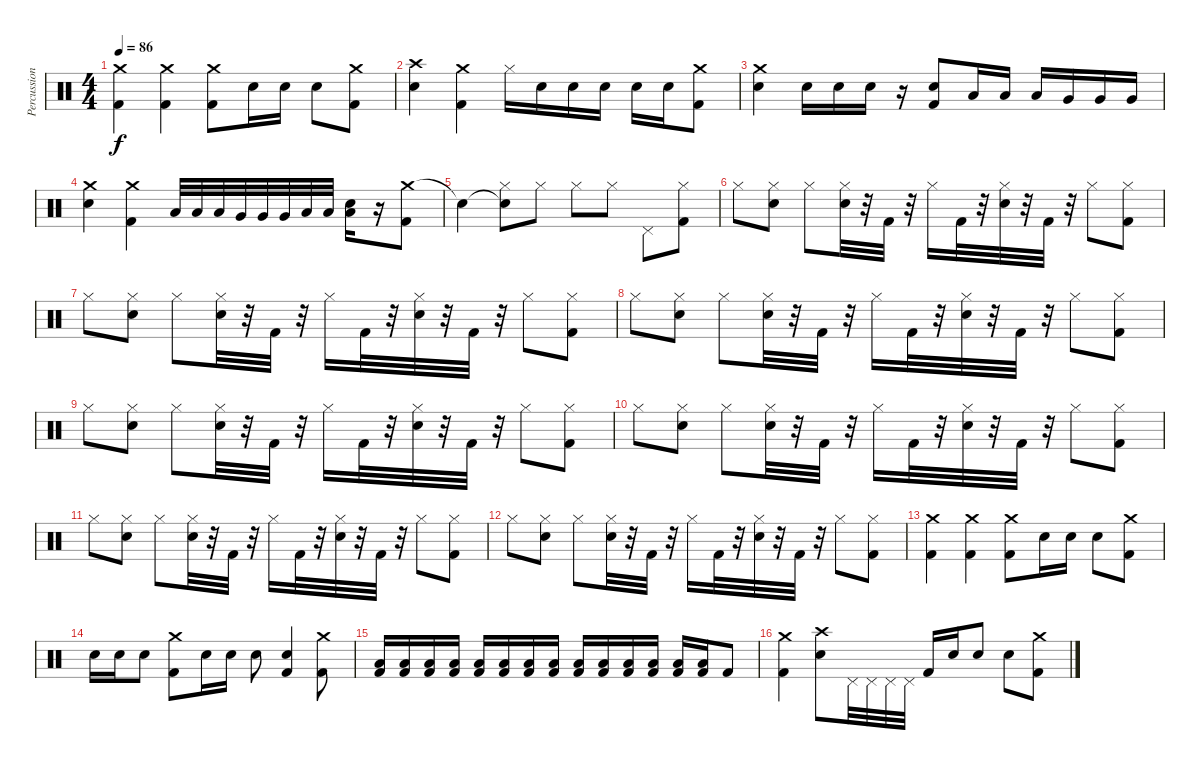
\track ("Percussions" "Percussion") {instrument percussion}
\staff {score}
\articulation defaults
\ts (4 4)
\tempo 86
\clef neutral
\ks c
("Crash medium (hit)" "Kick (hit) 2").4{dy f} ("Crash medium (hit)" "Kick (hit) 2").4 ("Crash medium (hit)" "Kick (hit) 2").8 "Snare (hit) 2".16 "Snare (hit) 2".16 "Snare (hit) 2".8 ("Crash medium (hit)" "Kick (hit) 2").8 |
("Crash high (hit)" "Snare (hit) 2").4 ("Crash medium (hit)" "Kick (hit) 2").4 "Hi-Hat (closed)".16 "Snare (hit) 2".16 "Snare (hit) 2".16 "Snare (hit) 2".16 "Snare (hit) 2".16 "Snare (hit) 2".16 ("Crash medium (hit)" "Kick (hit) 2").8 |
("Crash medium (hit)" "Snare (hit) 2").4 "Snare (hit) 2".16 "Snare (hit) 2".16 "Snare (hit) 2".16 r.16 ("Kick (hit) 2" "Snare (hit) 2").8 "Low Floor Tom (hit)".16 "Low Floor Tom (hit)".16 "Low Floor Tom (hit)".16 "Very Low Tom (hit)".16 "Very Low Tom (hit)".16 "Very Low Tom (hit)".16 |
("Crash medium (hit)" "Snare (hit) 2").4 ("Crash medium (hit)" "Kick (hit) 2").4 "Low Tom (hit)".32 "Low Tom (hit)".32 "Low Tom (hit)".32 "Very Low Tom (hit)".32 "Very Low Tom (hit)".32 "Very Low Tom (hit)".32 "Low Floor Tom (hit)".32 "Low Floor Tom (hit)".32 ("Snare (hit) 2" "Low Floor Tom (hit)").16 r.16 ("Crash medium (hit)" "Kick (hit) 2").8 |
"Snare (hit)"{t}.4{volume 11} ("Snare (hit)"{t} "Hi-Hat (closed)").8 "Hi-Hat (closed)".8 "Hi-Hat (closed)".8 "Hi-Hat (closed)".8 "Pedal Hi-Hat (hit)".8 ("Hi-Hat (closed)" "Kick (hit) 2").8 |
"Hi-Hat (closed)".8 ("Hi-Hat (closed)" "Snare (hit) 2").8 "Hi-Hat (closed)".8 ("Hi-Hat (closed)" "Snare (hit) 2").32 r.32 "Kick (hit) 2".32 r.32 "Hi-Hat (closed)".16 "Kick (hit) 2".32 r.32 ("Hi-Hat (closed)" "Snare (hit) 2").32 r.32 "Kick (hit) 2".32 r.32 "Hi-Hat (closed)".8 ("Hi-Hat (closed)" "Kick (hit) 2").8 |
"Hi-Hat (closed)".8 ("Hi-Hat (closed)" "Snare (hit) 2").8 "Hi-Hat (closed)".8 ("Hi-Hat (closed)" "Snare (hit) 2").32 r.32 "Kick (hit) 2".32 r.32 "Hi-Hat (closed)".16 "Kick (hit) 2".32 r.32 ("Hi-Hat (closed)" "Snare (hit) 2").32 r.32 "Kick (hit) 2".32 r.32 "Hi-Hat (closed)".8 ("Hi-Hat (closed)" "Kick (hit) 2").8 |
"Hi-Hat (closed)".8 ("Hi-Hat (closed)" "Snare (hit) 2").8 "Hi-Hat (closed)".8 ("Hi-Hat (closed)" "Snare (hit) 2").32 r.32 "Kick (hit) 2".32 r.32 "Hi-Hat (closed)".16 "Kick (hit) 2".32 r.32 ("Hi-Hat (closed)" "Snare (hit) 2").32 r.32 "Kick (hit) 2".32 r.32 "Hi-Hat (closed)".8 ("Hi-Hat (closed)" "Kick (hit) 2").8 |
"Hi-Hat (closed)".8 ("Hi-Hat (closed)" "Snare (hit) 2").8 "Hi-Hat (closed)".8 ("Hi-Hat (closed)" "Snare (hit) 2").32 r.32 "Kick (hit) 2".32 r.32 "Hi-Hat (closed)".16 "Kick (hit) 2".32 r.32 ("Hi-Hat (closed)" "Snare (hit) 2").32 r.32 "Kick (hit) 2".32 r.32 "Hi-Hat (closed)".8 ("Hi-Hat (closed)" "Kick (hit) 2").8 |
"Hi-Hat (closed)".8 ("Hi-Hat (closed)" "Snare (hit) 2").8 "Hi-Hat (closed)".8 ("Hi-Hat (closed)" "Snare (hit) 2").32 r.32 "Kick (hit) 2".32 r.32 "Hi-Hat (closed)".16 "Kick (hit) 2".32 r.32 ("Hi-Hat (closed)" "Snare (hit) 2").32 r.32 "Kick (hit) 2".32 r.32 "Hi-Hat (closed)".8 ("Hi-Hat (closed)" "Kick (hit) 2").8 |
"Hi-Hat (closed)".8 ("Hi-Hat (closed)" "Snare (hit) 2").8 "Hi-Hat (closed)".8 ("Hi-Hat (closed)" "Snare (hit) 2").32 r.32 "Kick (hit) 2".32 r.32 "Hi-Hat (closed)".16 "Kick (hit) 2".32 r.32 ("Hi-Hat (closed)" "Snare (hit) 2").32 r.32 "Kick (hit) 2".32 r.32 "Hi-Hat (closed)".8 ("Hi-Hat (closed)" "Kick (hit) 2").8 |
"Hi-Hat (closed)".8 ("Hi-Hat (closed)" "Snare (hit) 2").8 "Hi-Hat (closed)".8 ("Hi-Hat (closed)" "Snare (hit) 2").32 r.32 "Kick (hit) 2".32 r.32 "Hi-Hat (closed)".16 "Kick (hit) 2".32 r.32 ("Hi-Hat (closed)" "Snare (hit) 2").32 r.32 "Kick (hit) 2".32 r.32 "Hi-Hat (closed)".8 ("Hi-Hat (closed)" "Kick (hit) 2").8 |
("Crash medium (hit)" "Kick (hit) 2").4{volume 16} ("Crash medium (hit)" "Kick (hit) 2").4 ("Crash medium (hit)" "Kick (hit) 2").8 "Snare (hit) 2".16 "Snare (hit) 2".16 "Snare (hit) 2".8 ("Crash medium (hit)" "Kick (hit) 2").8 |
"Snare (hit) 2".16 "Snare (hit) 2".16 "Snare (hit) 2".8 ("Crash medium (hit)" "Kick (hit) 2").8 "Snare (hit) 2".16 "Snare (hit) 2".16 "Snare (hit) 2".8 ("Snare (hit) 2" "Kick (hit) 2").4 ("Crash medium (hit)" "Kick (hit) 2").8 |
("Kick (hit) 2" "Low Floor Tom (hit)").16 ("Kick (hit) 2" "Low Floor Tom (hit)").16 ("Kick (hit) 2" "Low Floor Tom (hit)").16 ("Kick (hit) 2" "Low Floor Tom (hit)").16 ("Kick (hit) 2" "Low Floor Tom (hit)").16 ("Kick (hit) 2" "Low Floor Tom (hit)").16 ("Kick (hit) 2" "Low Floor Tom (hit)").16 ("Kick (hit) 2" "Low Floor Tom (hit)").16 ("Kick (hit) 2" "Low Floor Tom (hit)").16 ("Kick (hit) 2" "Low Floor Tom (hit)").16 ("Kick (hit) 2" "Low Floor Tom (hit)").16 ("Kick (hit) 2" "Low Floor Tom (hit)").16 ("Kick (hit) 2" "Low Floor Tom (hit)").16 ("Kick (hit) 2" "Low Floor Tom (hit)").16 "Kick (hit) 2".8 |
("Crash medium (hit)" "Kick (hit) 2").4 ("Crash high (hit)" "Snare (hit) 2").8 "Pedal Hi-Hat (hit)".32 "Pedal Hi-Hat (hit)".32 "Pedal Hi-Hat (hit)".32 "Pedal Hi-Hat (hit)".32 "Kick (hit) 2".16 "Snare (hit) 2".16 "Snare (hit) 2".8 "Snare (hit) 2".8 ("Crash medium (hit)" "Kick (hit) 2").8
